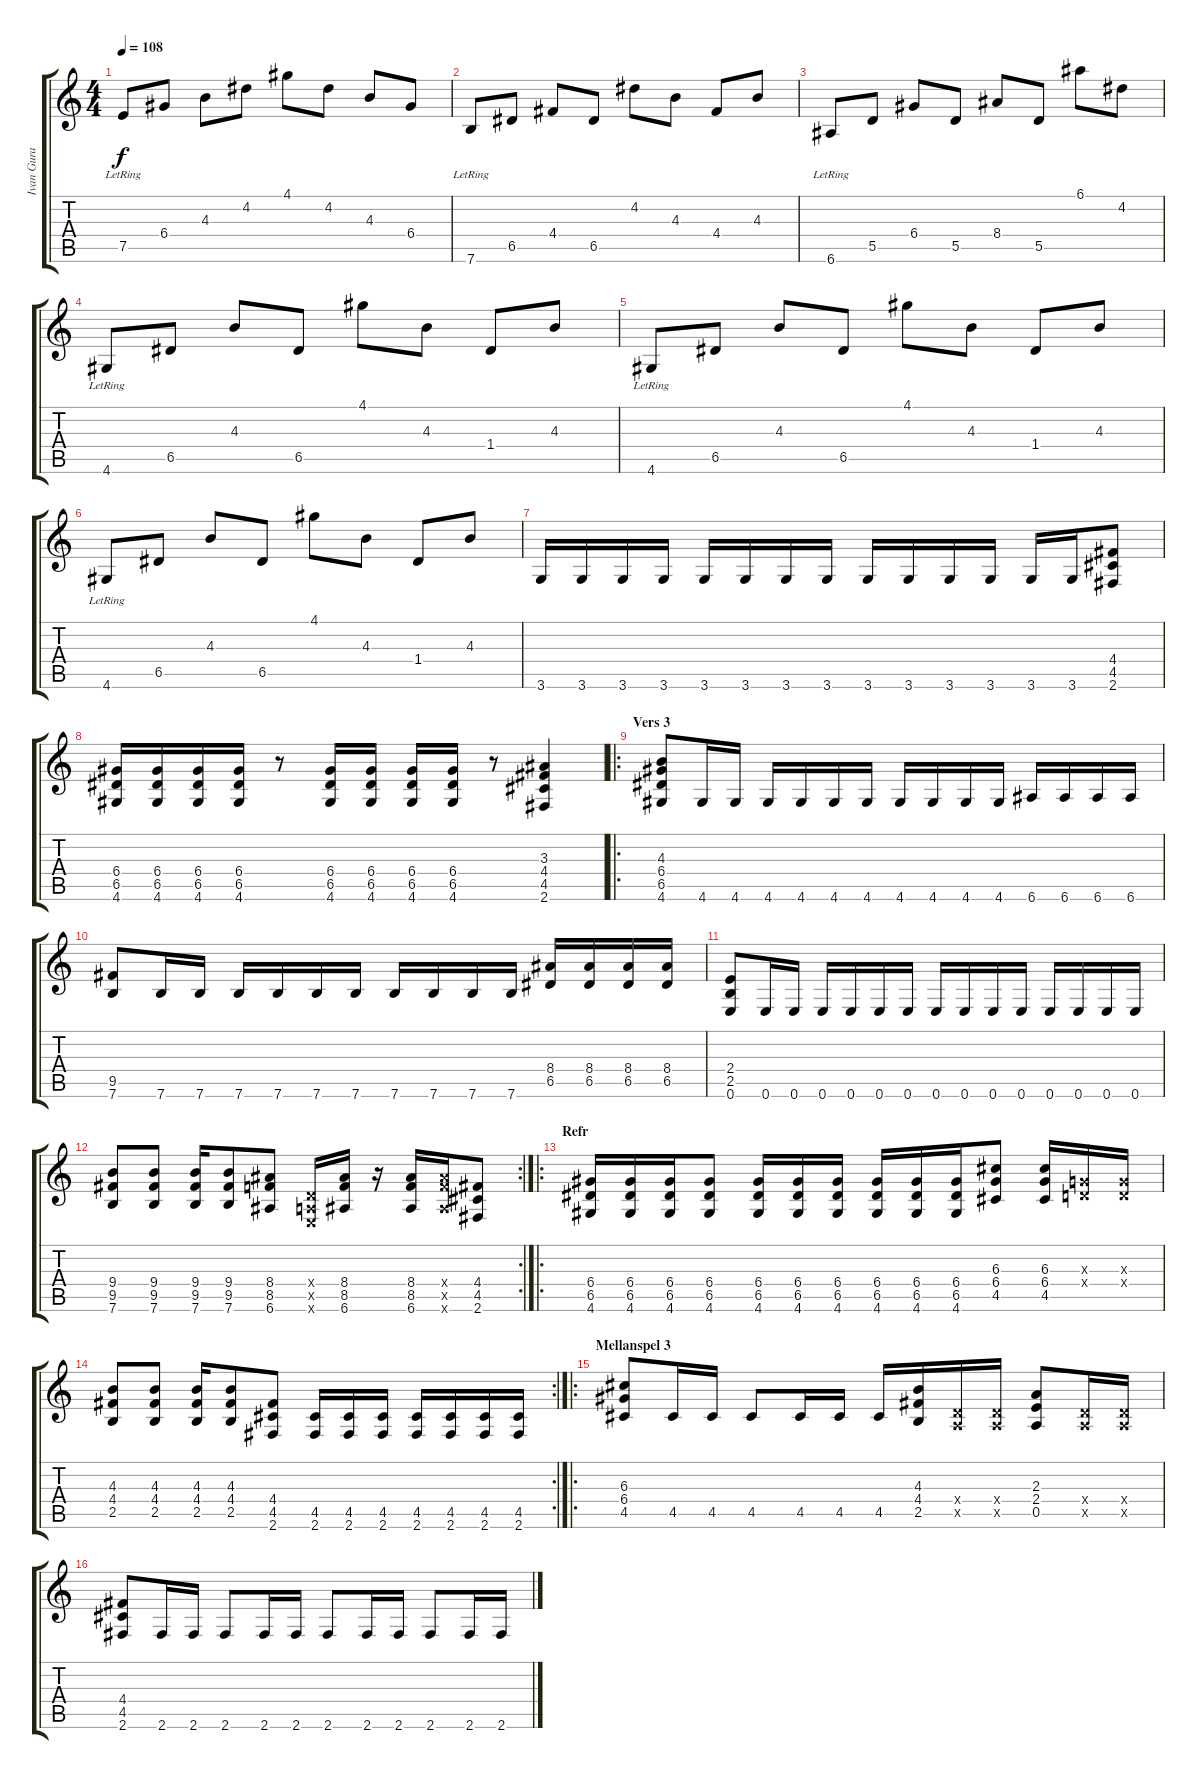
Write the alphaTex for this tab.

\track ("Ivan Gura" "Ivan Gura") {instrument distortionguitar}
\staff {score tabs}
\tuning (E4 B3 G3 D3 A2 E2) {hide}
\ts (4 4)
\tempo 108
\clef g2
\ks c
7.5{lr}.8{dy f} 6.4.8 4.3.8 4.2.8 4.1.8 4.2.8 4.3.8 6.4.8 |
7.6{lr}.8 6.5.8 4.4.8 6.5.8 4.2.8 4.3.8 4.4.8 4.3.8 |
6.6{lr}.8 5.5.8 6.4.8 5.5.8 8.4.8 5.5.8 6.1.8 4.2.8 |
4.6{lr}.8{instrument acousticguitarnylon} 6.5.8 4.3.8 6.5.8 4.1.8 4.3.8 1.4.8 4.3.8 |
4.6{lr}.8{instrument acousticguitarnylon} 6.5.8 4.3.8 6.5.8 4.1.8 4.3.8 1.4.8 4.3.8 |
4.6{lr}.8{instrument acousticguitarnylon} 6.5.8 4.3.8 6.5.8 4.1.8 4.3.8 1.4.8 4.3.8 |
3.6.16{instrument distortionguitar} 3.6.16 3.6.16 3.6.16 3.6.16 3.6.16 3.6.16 3.6.16 3.6.16 3.6.16 3.6.16 3.6.16 3.6.16 3.6.16 (4.4 4.5 2.6).8 |
(6.4 6.5 4.6).16 (6.4 6.5 4.6).16 (6.4 6.5 4.6).16 (6.4 6.5 4.6).16 r.8 (6.4 6.5 4.6).16 (6.4 6.5 4.6).16 (6.4 6.5 4.6).16 (6.4 6.5 4.6).16 r.8 (3.3 4.4 4.5 2.6).4 |
\ro
\section ("" "Vers 3")
(4.3 6.4 6.5 4.6).8 4.6.16 4.6.16 4.6.16 4.6.16 4.6.16 4.6.16 4.6.16 4.6.16 4.6.16 4.6.16 6.6.16 6.6.16 6.6.16 6.6.16 |
(9.5 7.6).8 7.6.16 7.6.16 7.6.16 7.6.16 7.6.16 7.6.16 7.6.16 7.6.16 7.6.16 7.6.16 (8.4 6.5).16 (8.4 6.5).16 (8.4 6.5).16 (8.4 6.5).16 |
(2.4 2.5 0.6).8 0.6.16 0.6.16 0.6.16 0.6.16 0.6.16 0.6.16 0.6.16 0.6.16 0.6.16 0.6.16 0.6.16 0.6.16 0.6.16 0.6.16 |
\rc 2
(9.4 9.5 7.6).8 (9.4 9.5 7.6).8 (9.4 9.5 7.6).16 (9.4 9.5 7.6).8 (8.4 8.5 6.6).8 (0.4{x} 0.5{x} 0.6{x}).16 (8.4 8.5 6.6).16 r.16 (8.4 8.5 6.6).16 (8.4{x} 8.5{x} 6.6{x}).16 (4.4 4.5 2.6).8 |
\ro
\section ("" "Refr")
(6.4 6.5 4.6).16 (6.4 6.5 4.6).16 (6.4 6.5 4.6).16 (6.4 6.5 4.6).8 (6.4 6.5 4.6).16 (6.4 6.5 4.6).16 (6.4 6.5 4.6).16 (6.4 6.5 4.6).16 (6.4 6.5 4.6).16 (6.4 6.5 4.6).16 (6.3 6.4 4.5).8 (6.3 6.4 4.5).16 (0.3{x} 0.4{x}).16 (0.3{x} 0.4{x}).16 |
\rc 2
(4.3 4.4 2.5).8 (4.3 4.4 2.5).8 (4.3 4.4 2.5).16 (4.3 4.4 2.5).8 (4.4 4.5 2.6).8 (4.5 2.6).16 (4.5 2.6).16 (4.5 2.6).16 (4.5 2.6).16 (4.5 2.6).16 (4.5 2.6).16 (4.5 2.6).16 |
\ro
\section ("" "Mellanspel 3")
(6.3 6.4 4.5).8 4.5.16 4.5.16 4.5.8 4.5.16 4.5.16 4.5.16 (4.3 4.4 2.5).16 (0.4{x} 0.5{x}).16 (0.4{x} 0.5{x}).16 (2.3 2.4 0.5).8 (0.4{x} 0.5{x}).16 (0.4{x} 0.5{x}).16 |
(4.4 4.5 2.6).8 2.6.16 2.6.16 2.6.8 2.6.16 2.6.16 2.6.8 2.6.16 2.6.16 2.6.8 2.6.16 2.6.16
